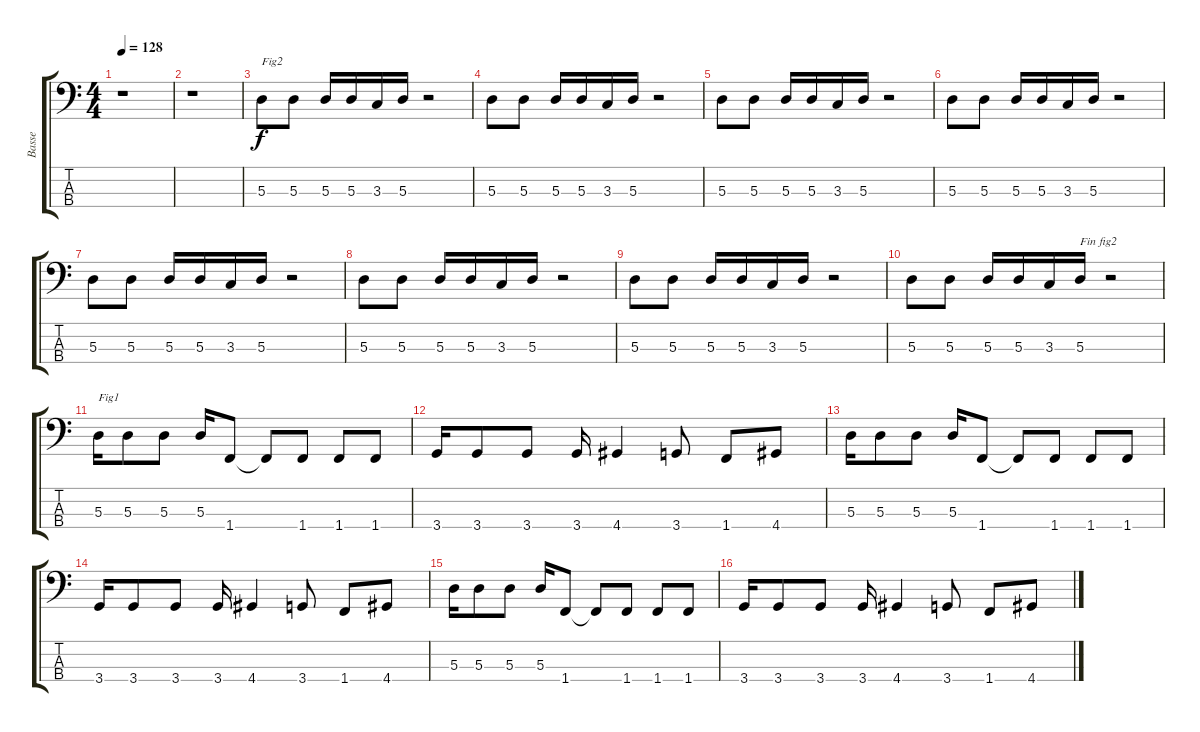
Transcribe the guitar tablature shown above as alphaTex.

\track ("Basse" "Basse") {instrument electricbasspick}
\staff {score tabs}
\tuning (G2 D2 A1 E1) {hide}
\ts (4 4)
\tempo 128
\clef f4
\ks c
r.1{dy f} |
r.1 |
5.3.8{txt "Fig2"} 5.3.8 5.3.16 5.3.16 3.3.16 5.3.16 r.2 |
5.3.8 5.3.8 5.3.16 5.3.16 3.3.16 5.3.16 r.2 |
5.3.8 5.3.8 5.3.16 5.3.16 3.3.16 5.3.16 r.2 |
5.3.8 5.3.8 5.3.16 5.3.16 3.3.16 5.3.16 r.2 |
5.3.8 5.3.8 5.3.16 5.3.16 3.3.16 5.3.16 r.2 |
5.3.8 5.3.8 5.3.16 5.3.16 3.3.16 5.3.16 r.2 |
5.3.8 5.3.8 5.3.16 5.3.16 3.3.16 5.3.16 r.2 |
5.3.8 5.3.8 5.3.16 5.3.16 3.3.16 5.3.16{txt "Fin fig2"} r.2 |
5.3.16{txt "Fig1"} 5.3.8 5.3.8 5.3.16 1.4.8 1.4{t}.8 1.4.8 1.4.8 1.4.8 |
3.4.16 3.4.8 3.4.8 3.4.16 4.4.4 3.4.8 1.4.8 4.4.8 |
5.3.16 5.3.8 5.3.8 5.3.16 1.4.8 1.4{t}.8 1.4.8 1.4.8 1.4.8 |
3.4.16 3.4.8 3.4.8 3.4.16 4.4.4 3.4.8 1.4.8 4.4.8 |
5.3.16 5.3.8 5.3.8 5.3.16 1.4.8 1.4{t}.8 1.4.8 1.4.8 1.4.8 |
3.4.16 3.4.8 3.4.8 3.4.16 4.4.4 3.4.8 1.4.8 4.4.8
